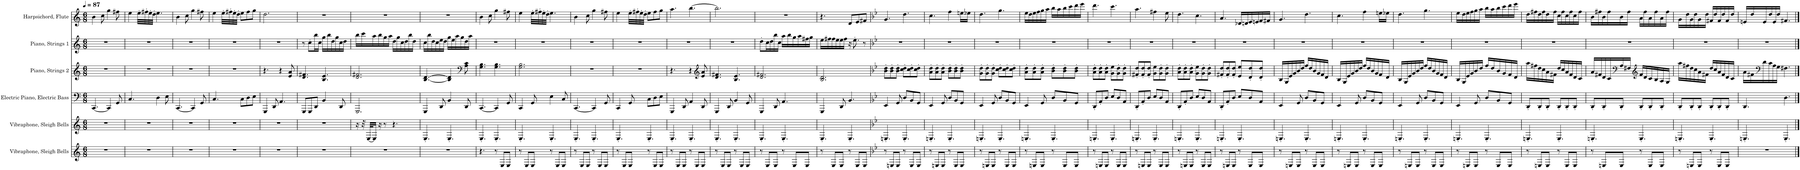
**kern	**kern	**kern	**kern	**kern	**kern
*part6	*part5	*part4	*part3	*part2	*part1
*staff6	*staff5	*staff4	*staff3	*staff2	*staff1
*I"Vibraphone, Sleigh Bells	*I"Vibraphone, Sleigh Bells	*I"Electric Piano, Electric Bass	*I"Piano, Strings 2	*I"Piano, Strings 1	*I"Harpsichord, Flute
*I'Vib.	*I'Vib.	*I'El. Pno.	*I'Pno.	*I'Pno.	*I'Hch.
*clefG2	*clefG2	*clefF4	*clefG2	*clefG2	*clefG2
*k[]	*k[]	*k[]	*k[]	*k[]	*k[]
*M6/8	*M6/8	*M6/8	*M6/8	*M6/8	*M6/8
*MM87	*MM87	*MM87	*MM87	*MM87	*MM87
=1	=1	=1	=1	=1	=1
2.r	2.r	[4.CC/	2.r	2.r	4b\
.	.	.	.	.	8cc\
.	.	4CC/]	.	.	4gg\
.	.	8GG/	.	.	8ff#X\
=2	=2	=2	=2	=2	=2
2.r	2.r	4.C/	2.r	2.r	4ee\
.	.	.	.	.	32ee'\LLL
.	.	.	.	.	32ff#X'\
.	.	.	.	.	32ee'\
.	.	.	.	.	32dd'\JJJ
.	.	4D\	.	.	4.ee\
.	.	8E\	.	.	.
=3	=3	=3	=3	=3	=3
2.r	2.r	[4.CC/	2.r	2.r	4b\
.	.	.	.	.	8cc\
.	.	4CC/]	.	.	4gg\
.	.	8GG/	.	.	8ff#X\
=4	=4	=4	=4	=4	=4
2.r	2.r	4.C/	2.r	2.r	4ee\
.	.	.	.	.	32ee'\LLL
.	.	.	.	.	32ff#X'\
.	.	.	.	.	32ee'\
.	.	.	.	.	32dd'\JJJ
.	.	8C\L	.	.	8ee\L
.	.	8D\	.	.	8ff#\
.	.	8E\J	.	.	8gg\J
=5	=5	=5	=5	=5	=5
2.r	2.r	4GGG/	4.r	2.r	2.dd\
.	.	8DD/	.	.	.
.	.	4.AA/	4r	.	.
.	.	.	8e/ 8a/	.	.
=6	=6	=6	=6	=6	=6
2.r	2.r	8GGG/L	4.d/ 4.f#X/	8r	2.r
.	.	8GGG/	.	8cc'\L	.
.	.	8DD/J	.	16bb\L	.
.	.	.	.	16cc\JJ	.
.	.	4BB/	4.B/ 4.e/	16gg\LL	.
.	.	.	.	16bb\	.
.	.	.	.	16dd\	.
.	.	.	.	16gg\	.
.	.	8DD/	.	16cc\	.
.	.	.	.	16dd\JJ	.
=7	=7	=7	=7	=7	=7
2.r	16r	2.GGG/	2.d/ 2.f#X/	16bb\LL	2.r
.	32r	.	.	16ccc\	.
.	[32E/KLL	.	.	.	.
.	16E/JJ]	.	.	16aa\	.
.	16r	.	.	16bb\	.
.	8r	.	.	16gg\	.
.	.	.	.	16aa\JJ	.
.	4.r	.	.	16dd\LL	.
.	.	.	.	16gg\	.
.	.	.	.	16cc\	.
.	.	.	.	16dd\	.
.	.	.	.	16bb\	.
.	.	.	.	16dd\JJ	.
=8	=8	=8	=8	=8	=8
2.r	4.E'/	4GGG/	[4.B/ [4.d/	16cc\LL	2.r
.	.	.	.	16bb\	.
.	.	.	.	16dd\	.
.	.	.	.	16cc\	.
.	.	8DD/	.	16ee\	.
.	.	.	.	16dd\JJ	.
.	4.E'/	4BB/	4B/] 4d/]	16gg\LL	.
.	.	.	.	16ee\	.
.	.	.	.	16aa\	.
.	.	.	.	16gg\	.
*	*	*	*clefF4	*	*
.	.	8DD/	8A\ 8c\	16dd\	.
.	.	.	.	16aa\JJ	.
=9	=9	=9	=9	=9	=9
4.r	4.E'/	[4.CC/	4.G\ 4.B\	2.r	4b\
.	.	.	.	.	8cc\
8r	4.E'/	4CC/]	4.G\ 4.B\	.	4gg\
8E/L	.	.	.	.	.
8E/J	.	8GG/	.	.	8ff#X\
=10	=10	=10	=10	=10	=10
8r	4.E'/	4CC/	2.G\ 2.B\	2.r	4ee\
8E/L	.	.	.	.	.
8E/J	.	8GG/	.	.	32ee'\LLL
.	.	.	.	.	32ff#X'\
.	.	.	.	.	32ee'\
.	.	.	.	.	32dd'\JJJ
8r	4.E'/	4E\	.	.	4.ee\
8E/L	.	.	.	.	.
8E/J	.	8C/	.	.	.
=11	=11	=11	=11	=11	=11
8r	4.E'/	[4.CC/	2.r	2.r	4b\
8E/L	.	.	.	.	.
8E/J	.	.	.	.	8cc\
8r	4.E'/	4CC/]	.	.	4gg\
8E/L	.	.	.	.	.
8E/J	.	8GG/	.	.	8ff#X\
=12	=12	=12	=12	=12	=12
8r	4.E'/	4CC/	2.r	2.r	4ee\
8E/L	.	.	.	.	.
8E/J	.	8GG/	.	.	32ee'\LLL
.	.	.	.	.	32ff#X'\
.	.	.	.	.	32ee'\
.	.	.	.	.	32dd'\JJJ
8r	4.E'/	8C\L	.	.	8ee\L
8E/L	.	8D\	.	.	8ff#\
8E/J	.	8E\J	.	.	8gg\J
=13	=13	=13	=13	=13	=13
8r	4.E'/	4GGG/	4.r	2.r	4.aa\
8E/L	.	.	.	.	.
8E/J	.	8DD/	.	.	.
8r	4.E'/	4AA/	4r	.	[4.bb\
8E/L	.	.	.	.	.
*	*	*	*clefG2	*	*
8E/J	.	8DD/	8e/ 8a/	.	.
=14	=14	=14	=14	=14	=14
8r	4.E'/	4GGG/	4.d/ 4.f#X/	2.r	2.bb\]
8E/L	.	.	.	.	.
8E/J	.	8DD/	.	.	.
8r	4.E'/	4BB/	4.B/ 4.e/	.	.
8E/L	.	.	.	.	.
8E/J	.	8GG/	.	.	.
=15	=15	=15	=15	=15	=15
8r	4.E'/	4GGG/	2.d/ 2.f#X/	8dd'\L	2.r
8E/L	.	.	.	16cc\L	.
.	.	.	.	16dd\	.
8E/J	.	8DD/	.	16bb\	.
.	.	.	.	16cc\JJ	.
8r	4.E'/	4.AA/	.	16aa\LL	.
.	.	.	.	16bb\	.
8E/L	.	.	.	16gg\	.
.	.	.	.	16aa\	.
8E/J	.	.	.	16ff#X\	.
.	.	.	.	16gg\JJ	.
=16	=16	=16	=16	=16	=16
8r	4.E'/	4GGG/	2.B/ 2.d/	16ee\LL	4.r
.	.	.	.	16ff#X\	.
8E/L	.	.	.	16ff#\	.
.	.	.	.	16ee\	.
8E/J	.	8DD/	.	16ee\	.
.	.	.	.	16ff#\JJ	.
8r	4.E'/	4.BB/	.	16r	8d/L
.	.	.	.	8.ee'\	.
8E/L	.	.	.	.	8e/
8E/J	.	.	.	8r	8f#X/J
=17	=17	=17	=17	=17	=17
*k[b-e-]	*k[b-e-]	*k[b-e-]	*k[b-e-]	*k[b-e-]	*k[b-e-]
8r	4.En'/	4EE-/	8b-\' 8dd\'L	2.r	4.g/
8En/L	.	.	8b-\' 8dd\'	.	.
8E/J	.	8GG/	8b-\' 8dd\'J	.	.
8r	4.E'/	8D/L	8cc\' 8dd\'L	.	4.dd\
8E/L	.	8BB-/	8cc\' 8dd\'	.	.
8E/J	.	8GG/J	8cc\' 8dd\'J	.	.
=18	=18	=18	=18	=18	=18
8r	4.En'/	4EE-/	8a\' 8dd\'L	2.r	4.cc\
8En/L	.	.	8a\' 8dd\'	.	.
8E/J	.	8GG/	8a\' 8dd\'J	.	.
8r	4.E'/	8D/L	8b-\' 8dd\'L	.	4ff\
8E/L	.	8BB-/	8b-\' 8dd\'	.	.
8E/J	.	8GG/J	8b-\' 8dd\'J	.	16een\LL
.	.	.	.	.	16ee-X\JJ
=19	=19	=19	=19	=19	=19
8r	4.En'/	4EE-/	8g\' 8dd\'L	2.r	4.dd\
8En/L	.	.	8g\' 8dd\'	.	.
8E/J	.	8GG/	8g\' 8dd\'J	.	.
8r	4.E'/	8D/L	8cc\' 8dd\'L	.	4.gg\
8E/L	.	8BB-/	8cc\' 8dd\'	.	.
8E/J	.	8GG/J	8cc\' 8dd\'J	.	.
=20	=20	=20	=20	=20	=20
8r	4.En'/	4EE-/	8a\' 8dd\'L	2.r	16ee-\LL
.	.	.	.	.	16dd\
8En/L	.	.	8a\' 8dd\'	.	16ee-\
.	.	.	.	.	16ff\
8E/J	.	8GG/	8a\' 8dd\'J	.	16gg\
.	.	.	.	.	16aa\JJ
8r	4.E'/	8D/L	8b-\' 8dd\'L	.	16bb-\LL
.	.	.	.	.	16aa\
8E/L	.	8BB-/	8b-\' 8dd\'	.	16bb-\
.	.	.	.	.	16ccc\
8E/J	.	8GG/J	8b-\' 8dd\'J	.	16ddd\
.	.	.	.	.	16eee-\JJ
=21	=21	=21	=21	=21	=21
8r	4.En'/	8DD'/L	8a\' 8dd\'L	2.r	4.ddd\
8En/L	.	8AA'/	8a\' 8dd\'	.	.
8E/J	.	8D/J	8a\' 8dd\'J	.	.
8r	4.E'/	8E-/L	8g\ 8ee-\L	.	4.ccc\
8E/L	.	8D/	8g\' 8dd\'	.	.
8E/J	.	8AA/J	8g\' 8dd\'J	.	.
=22	=22	=22	=22	=22	=22
8r	4.En'/	8DD'/L	8f#X/' 8dd/'L	2.r	4.aa\
8En/L	.	8AA'/	8f#/' 8dd/'	.	.
8E/J	.	8D/J	8f#/' 8dd/'J	.	.
8r	4.E'/	8E-/L	8g\ 8ee-\L	.	4ff#X\
8E/L	.	8D/	8g\' 8dd\'	.	.
8E/J	.	8AA/J	8g\' 8dd\'J	.	8ee-\
=23	=23	=23	=23	=23	=23
8r	4.En'/	8DD'/L	8a\' 8dd\'L	2.r	4.dd\
8En/L	.	8AA'/	8a\' 8dd\'	.	.
8E/J	.	8D/J	8a\' 8dd\'J	.	.
8r	4.E'/	8E-/L	8g\ 8ee-\L	.	4.cc\
8E/L	.	8D/	8g\' 8dd\'	.	.
8E/J	.	8AA/J	8g\' 8dd\'J	.	.
=24	=24	=24	=24	=24	=24
8r	4.En'/	8DD'/L	8f#X/' 8dd/'L	2.r	4.a/
8En/L	.	8AA'/	8f#/' 8dd/'	.	.
8E/J	.	8D/J	8f#/' 8dd/'J	.	.
8r	4.E'/	8E-/L	8e-/ 8ee-/L	.	16d-X/LL
.	.	.	.	.	16dn/
8E/L	.	8D/	8d/' 8dd/'	.	16e-/
.	.	.	.	.	16en/
8E/J	.	8AA/J	8d/' 8dd/'J	.	16f/
.	.	.	.	.	16f#X/JJ
=25	=25	=25	=25	=25	=25
8r	4.En'/	4EE-/	16B-/LL	2.r	4.g/
.	.	.	16G/	.	.
8En/L	.	.	16e-/	.	.
.	.	.	16g/	.	.
8E/J	.	8GG/	16b-/	.	.
.	.	.	16dd/JJ	.	.
8r	4.E'/	8D/L	16ff/LL	.	4.dd\
.	.	.	16dd/	.	.
8E/L	.	8BB-/	16b-/	.	.
.	.	.	16g/	.	.
8E/J	.	8GG/J	16f/	.	.
.	.	.	16d/JJ	.	.
=26	=26	=26	=26	=26	=26
8r	4.En'/	4EE-/	16B-/LL	2.r	4.cc\
.	.	.	16G/	.	.
8En/L	.	.	16e-/	.	.
.	.	.	16g/	.	.
8E/J	.	8GG/	16b-/	.	.
.	.	.	16dd/JJ	.	.
8r	4.E'/	8D/L	16ff/LL	.	4ff\
.	.	.	16dd/	.	.
8E/L	.	8BB-/	16b-/	.	.
.	.	.	16g/	.	.
8E/J	.	8GG/J	16f/	.	16een\LL
.	.	.	16d/JJ	.	16ee-X\JJ
=27	=27	=27	=27	=27	=27
8r	4.En'/	4EE-/	16B-/LL	2.r	4.dd\
.	.	.	16G/	.	.
8En/L	.	.	16e-/	.	.
.	.	.	16g/	.	.
8E/J	.	8GG/	16b-/	.	.
.	.	.	16dd/JJ	.	.
8r	4.E'/	8D/L	16ff/LL	.	4.gg\
.	.	.	16dd/	.	.
8E/L	.	8BB-/	16b-/	.	.
.	.	.	16g/	.	.
8E/J	.	8GG/J	16f/	.	.
.	.	.	16d/JJ	.	.
=28	=28	=28	=28	=28	=28
8r	4.En'/	4EE-/	16B-/LL	2.r	16ee-\LL
.	.	.	16G/	.	16dd\
8En/L	.	.	16e-/	.	16ee-\
.	.	.	16g/	.	16ff\
8E/J	.	8GG/	16b-/	.	16gg\
.	.	.	16dd/JJ	.	16aa\JJ
8r	4.E'/	8D/L	16ff/LL	.	16bb-\LL
.	.	.	16dd/	.	16aa\
8E/L	.	8BB-/	16b-/	.	16bb-\
.	.	.	16g/	.	16ccc\
8E/J	.	8GG/J	16f/	.	16ddd\
.	.	.	16d/JJ	.	16eee-\JJ
=29	=29	=29	=29	=29	=29
8r	4.En'/	8DD'/L	16aa\LL	2.r	16dd\LL
.	.	.	16ff#X\	.	16ff#X\
8En/L	.	8DD'/	16dd\	.	16dd\
.	.	.	16cc\	.	16ff#\
8E/J	.	8DD'/J	16a\	.	16dd\
.	.	.	16f#X\JJ	.	16ff#\JJ
8r	4.E'/	8DD'/L	16dd/LL	.	16cc\LL
.	.	.	16cc/	.	16ff#\
8E/L	.	8DD'/	16a/	.	16cc\
.	.	.	16f#/	.	16ff#\
8E/J	.	8DD'/J	16d/	.	16cc\
.	.	.	16c/JJ	.	16ff#\JJ
=30	=30	=30	=30	=30	=30
8r	4.En'/	8DD'/L	16a/LL	2.r	16b-\LL
.	.	.	16f#X/	.	16ff#X\
8En/L	.	8DD'/	16d/	.	16b-\
.	.	.	16c/	.	16ff#\
*	*	*	*clefF4	*	*
8E/J	.	8DD'/J	16A/	.	16b-\
.	.	.	16F#X/JJ	.	16ff#\JJ
*	*	*	*clefG2	*	*
8r	4.E'/	8DD'/L	16f#/LL	.	16a\LL
.	.	.	16d/	.	16ff#\
8E/L	.	8DD'/	16c/	.	16a\
.	.	.	16B-/	.	16ff#\
8E/J	.	8DD'/J	16A/	.	16a\
.	.	.	16G/JJ	.	16ff#\JJ
=31	=31	=31	=31	=31	=31
8r	4.En'/	8DD'/L	16aa\LL	2.r	16g\LL
.	.	.	16ff#X\	.	16dd\
8En/L	.	8DD'/	16dd\	.	16g\
.	.	.	16cc\	.	16dd\
8E/J	.	8DD'/J	16a\	.	16g\
.	.	.	16f#X\JJ	.	16dd\JJ
8r	4.E'/	8DD'/L	16dd/LL	.	16f#X/LL
.	.	.	16cc/	.	16dd/
8E/L	.	8DD'/	16a/	.	16f#/
.	.	.	16f#/	.	16dd/
8E/J	.	8DD'/J	16d/	.	16f#/
.	.	.	16c/JJ	.	16dd/JJ
=32	=32	=32	=32	=32	=32
2.r	4.En'/	4.DD/	16a\LL	2.r	16en/LL
.	.	.	16f#X\	.	16dd/
*	*	*	*clefF4	*	*
.	.	.	16d\	.	16e/
.	.	.	16c\	.	16dd/
.	.	.	16A\	.	16e/
.	.	.	16G\JJ	.	16dd/JJ
.	4.E'/	4.D\	4.F#X\	.	4.f#X/
==	==	==	==	==	==
*-	*-	*-	*-	*-	*-
